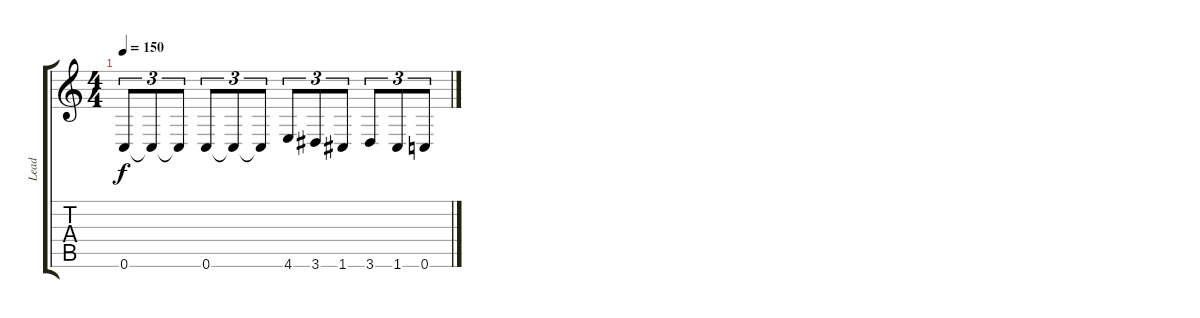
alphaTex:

\track ("Lead" "Lead") {instrument distortionguitar}
\staff {score tabs}
\tuning (D4 A3 F3 C3 G2 C2) {hide}
\ts (4 4)
\tempo 150
\clef g2
\ks c
0.6.8{tu (3 2) dy f} 0.6{t}.8{tu (3 2)} 0.6{t}.8{tu (3 2)} 0.6.8{tu (3 2)} 0.6{t}.8{tu (3 2)} 0.6{t}.8{tu (3 2)} 4.6.8{tu (3 2)} 3.6.8{tu (3 2)} 1.6.8{tu (3 2)} 3.6.8{tu (3 2)} 1.6.8{tu (3 2)} 0.6.8{tu (3 2)}
